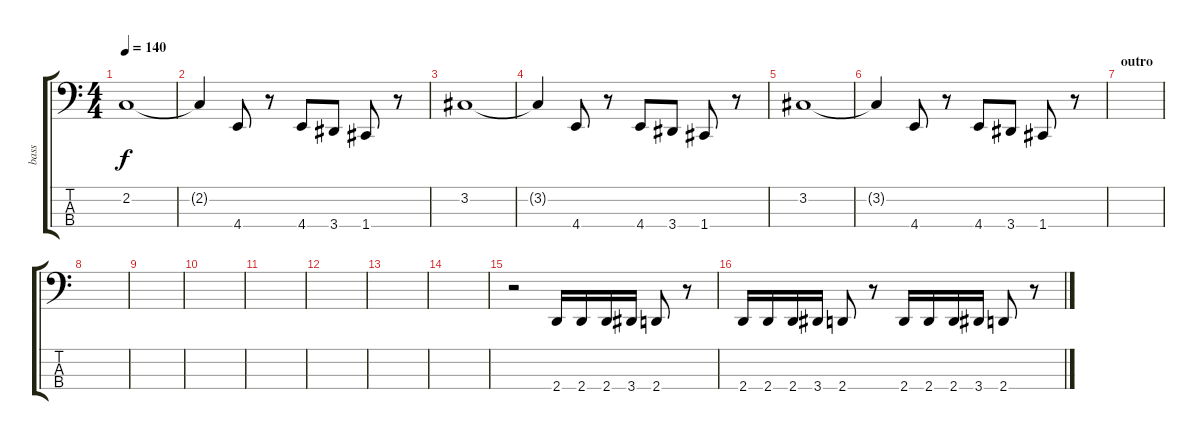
\track ("bass" "bass") {instrument electricbasspick}
\staff {score tabs}
\tuning (Eb2 Bb1 F1 C1) {hide}
\ts (4 4)
\section ("" "")
\tempo 140
\clef f4
\ks c
2.2.1{dy f} |
2.2{t}.4 4.4.8 r.8 4.4.8 3.4.8 1.4.8 r.8 |
3.2.1 |
3.2{t}.4 4.4.8 r.8 4.4.8 3.4.8 1.4.8 r.8 |
3.2.1 |
3.2{t}.4 4.4.8 r.8 4.4.8 3.4.8 1.4.8 r.8 |
\section ("" "outro")
|
|
|
|
|
|
|
|
\section ("" "")
r.2 2.4.16 2.4.16 2.4.16 3.4.16 2.4.8 r.8 |
2.4.16 2.4.16 2.4.16 3.4.16 2.4.8 r.8 2.4.16 2.4.16 2.4.16 3.4.16 2.4.8 r.8
